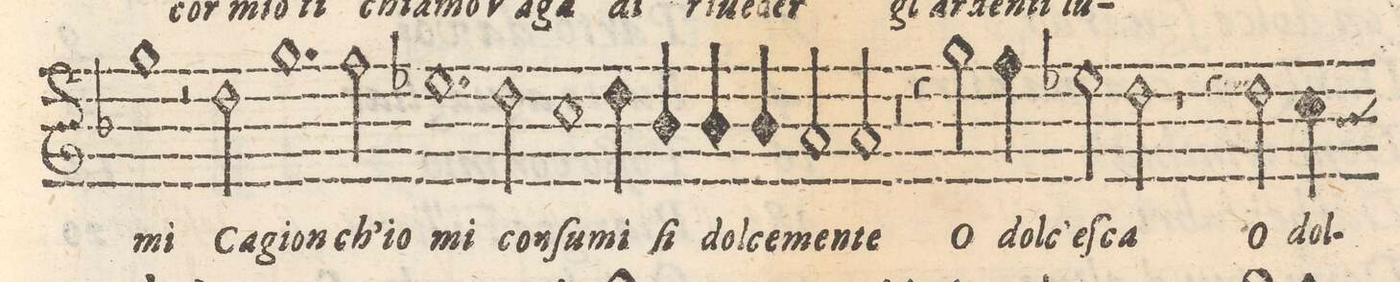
**kern	**text
*I"CANTO	*
*clefG2	*
*k[b-]	*
*M2/1	*
2r	.
2dd\	Ca-
1.gg	-gion
=9-	=9-
2ffny\	ch'io
1.ee-X	mi
=10-	=10-
2dd\	con-
1cc	-ſu-
=11-	=11-
4dd\	-mi
4b-/	ſi
4b-/	dol-
4b-/	-ce-
2a/	-men-
2a/	-te
=12-	=12-
0r	.
=13-	=13-
4r	.
2gg\	O
4ff\	dol-
2ee-X\	-c'eſ-
2dd\	-ca
=14-	=14-
1r	.
4r	.
2dd\	O
4cc\	dol-
=15-	=15-
*-	*-
